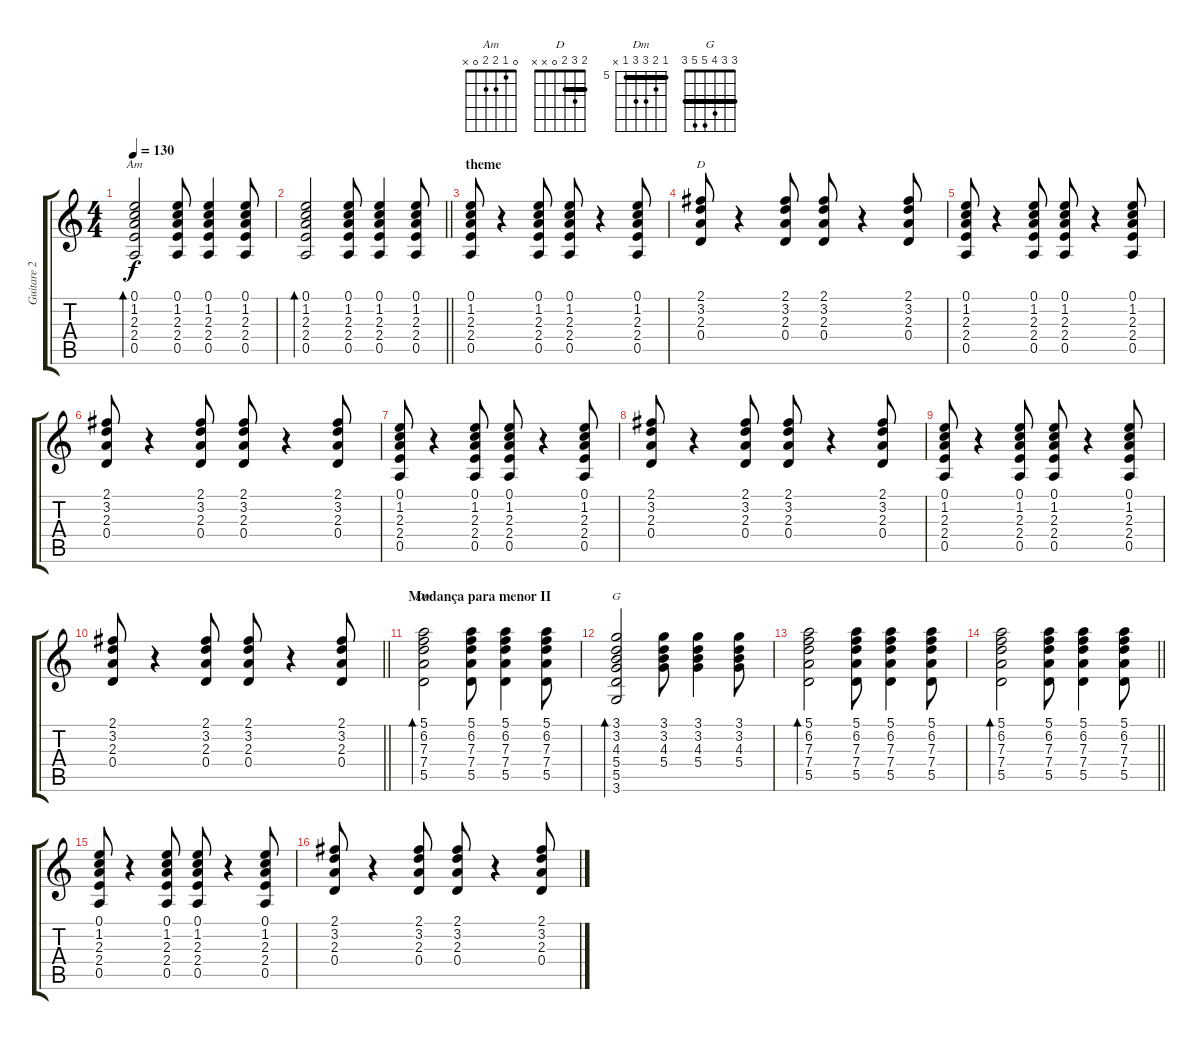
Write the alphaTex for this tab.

\track ("Guitare 2" "Guitare 2") {instrument acousticguitarsteel}
\staff {score tabs}
\tuning (E4 B3 G3 D3 A2 E2) {hide}
\chord ("Am" 0 1 2 2 0 x)
\chord ("D" 2 3 2 0 x x) {barre 2}
\chord ("Dm" 5 6 7 7 5 x) {firstfret 5 barre 5}
\chord ("G" 3 3 4 5 5 3) {barre 3}
\ts (4 4)
\tempo 130
\clef g2
\ks c
(0.1 1.2 2.3 2.4 0.5).2{bd 120 ch "Am" dy f} (0.1 1.2 2.3 2.4 0.5).8 (0.1 1.2 2.3 2.4 0.5).4 (0.1 1.2 2.3 2.4 0.5).8 |
\barLineRight lightlight
(0.1 1.2 2.3 2.4 0.5).2{bd 120} (0.1 1.2 2.3 2.4 0.5).8 (0.1 1.2 2.3 2.4 0.5).4 (0.1 1.2 2.3 2.4 0.5).8 |
\section ("" "theme")
(0.1 1.2 2.3 2.4 0.5).8 r.4 (0.1 1.2 2.3 2.4 0.5).8 (0.1 1.2 2.3 2.4 0.5).8 r.4 (0.1 1.2 2.3 2.4 0.5).8 |
(2.1 3.2 2.3 0.4).8{ch "D"} r.4 (2.1 3.2 2.3 0.4).8 (2.1 3.2 2.3 0.4).8 r.4 (2.1 3.2 2.3 0.4).8 |
(0.1 1.2 2.3 2.4 0.5).8 r.4 (0.1 1.2 2.3 2.4 0.5).8 (0.1 1.2 2.3 2.4 0.5).8 r.4 (0.1 1.2 2.3 2.4 0.5).8 |
(2.1 3.2 2.3 0.4).8 r.4 (2.1 3.2 2.3 0.4).8 (2.1 3.2 2.3 0.4).8 r.4 (2.1 3.2 2.3 0.4).8 |
(0.1 1.2 2.3 2.4 0.5).8 r.4 (0.1 1.2 2.3 2.4 0.5).8 (0.1 1.2 2.3 2.4 0.5).8 r.4 (0.1 1.2 2.3 2.4 0.5).8 |
(2.1 3.2 2.3 0.4).8 r.4 (2.1 3.2 2.3 0.4).8 (2.1 3.2 2.3 0.4).8 r.4 (2.1 3.2 2.3 0.4).8 |
(0.1 1.2 2.3 2.4 0.5).8 r.4 (0.1 1.2 2.3 2.4 0.5).8 (0.1 1.2 2.3 2.4 0.5).8 r.4 (0.1 1.2 2.3 2.4 0.5).8 |
\barLineRight lightlight
(2.1 3.2 2.3 0.4).8 r.4 (2.1 3.2 2.3 0.4).8 (2.1 3.2 2.3 0.4).8 r.4 (2.1 3.2 2.3 0.4).8 |
\section ("" "Mudança para menor II")
(5.1 6.2 7.3 7.4 5.5).2{bd 120 ch "Dm"} (5.1 6.2 7.3 7.4 5.5).8 (5.1 6.2 7.3 7.4 5.5).4 (5.1 6.2 7.3 7.4 5.5).8 |
(3.1 3.2 4.3 5.4 5.5 3.6).2{bd 120 ch "G"} (3.1 3.2 4.3 5.4).8 (3.1 3.2 4.3 5.4).4 (3.1 3.2 4.3 5.4).8 |
(5.1 6.2 7.3 7.4 5.5).2{bd 120} (5.1 6.2 7.3 7.4 5.5).8 (5.1 6.2 7.3 7.4 5.5).4 (5.1 6.2 7.3 7.4 5.5).8 |
\barLineRight lightlight
(5.1 6.2 7.3 7.4 5.5).2{bd 120} (5.1 6.2 7.3 7.4 5.5).8 (5.1 6.2 7.3 7.4 5.5).4 (5.1 6.2 7.3 7.4 5.5).8 |
(0.1 1.2 2.3 2.4 0.5).8 r.4 (0.1 1.2 2.3 2.4 0.5).8 (0.1 1.2 2.3 2.4 0.5).8 r.4 (0.1 1.2 2.3 2.4 0.5).8 |
(2.1 3.2 2.3 0.4).8 r.4 (2.1 3.2 2.3 0.4).8 (2.1 3.2 2.3 0.4).8 r.4 (2.1 3.2 2.3 0.4).8
